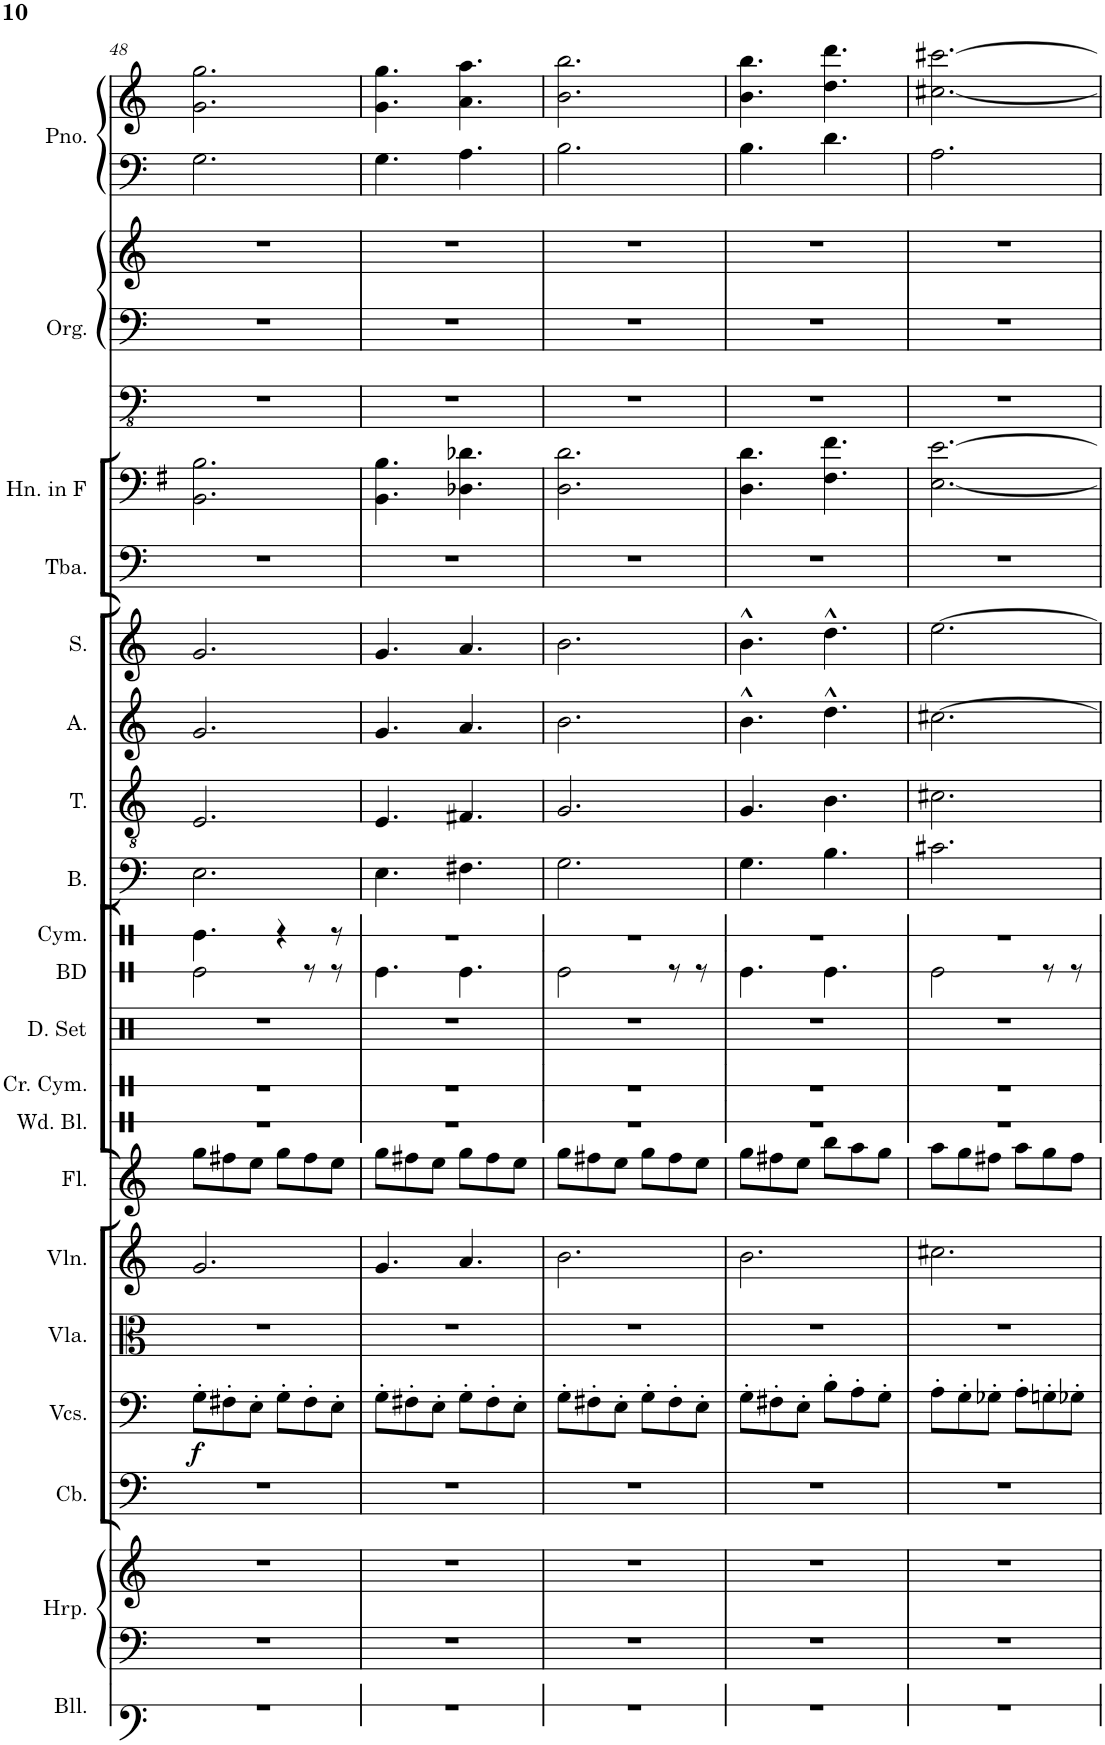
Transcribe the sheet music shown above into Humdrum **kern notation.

**kern	**kern	**kern	**kern	**kern	**dynam	**kern	**kern	**kern	**kern	**kern	**kern	**kern	**kern	**kern	**kern	**kern	**kern	**kern	**kern	**kern	**kern	**kern
*part18	*part17	*part17	*part16	*part15	*part15	*part14	*part13	*part12	*part11	*part10	*part9	*part8	*part7	*part6	*part5	*part4	*part3	*part2	*part2	*part2	*part1	*part1
*staff22	*staff21	*staff20	*staff19	*staff18	*staff18	*staff17	*staff16	*staff15	*staff14	*staff13	*staff12	*staff11	*staff10	*staff9	*staff8	*staff7	*staff6	*staff5	*staff4	*staff3	*staff2	*staff1
*I"Bells	*I"Harp	*	*I"Contrabass	*I"Violoncellos	*	*I"Viola	*I"Violin	*I"Flute	*I"Crash Cymbal	*I"Drumset	*I"Cymbal	*I"Bass	*I"Tenor	*I"Alto	*I"Soprano	*I"Tuba	*I"Horn in F	*I"Pipe Organ	*	*	*I"Piano	*
*I'Bll.	*I'Hrp.	*	*I'Cb.	*I'Vcs.	*	*I'Vla.	*I'Vln.	*I'Fl.	*I'Cr. Cym.	*I'D. Set	*I'Cym.	*I'B.	*I'T.	*I'A.	*I'S.	*I'Tba.	*I'Hn. in F	*I'Org.	*	*	*I'Pno.	*
!!LO:PB:g=z
*clefF4	*clefF4	*clefG2	*clefF4	*clefF4	*	*clefC3	*clefG2	*clefG2	*clefX	*clefX	*clefX	*clefF4	*clefGv2	*clefG2	*clefG2	*clefF4	*clefF4	*clefFv4	*clefF4	*clefG2	*clefF4	*clefG2
*	*	*	*Trd7c12	*	*	*	*	*	*	*	*	*	*	*	*	*	*Trd4c7	*	*	*	*	*
*k[]	*k[]	*k[]	*k[]	*k[]	*	*k[]	*k[]	*k[]	*k[]	*k[]	*k[]	*k[]	*k[]	*k[]	*k[]	*k[]	*k[f#]	*k[]	*k[]	*k[]	*k[]	*k[]
*M6/8	*M6/8	*M6/8	*M6/8	*M6/8	*	*M6/8	*M6/8	*M6/8	*M6/8	*M6/8	*M6/8	*M6/8	*M6/8	*M6/8	*M6/8	*M6/8	*M6/8	*M6/8	*M6/8	*M6/8	*M6/8	*M6/8
=48	=48	=48	=48	=48	=48	=48	=48	=48	=48	=48	=48	=48	=48	=48	=48	=48	=48	=48	=48	=48	=48	=48
!	!	!	!	!	!LO:DY:b	!	!	!	!	!	!	!	!	!	!	!	!	!	!	!	!	!
2.r	2.r	2.r	2.r	8G'\L	f	2.r	2.g/	8gg\L	2.r	2.r	4.Re\	2.E\	2.E/	2.g/	2.g/	2.r	2.BB\ 2.B\	2.r	2.r	2.r	2.G\	2.g\ 2.gg\
.	.	.	.	8F#X'\	.	.	.	8ff#X\	.	.	.	.	.	.	.	.	.	.	.	.	.	.
.	.	.	.	8E'\J	.	.	.	8ee\J	.	.	.	.	.	.	.	.	.	.	.	.	.	.
.	.	.	.	8G'\L	.	.	.	8gg\L	.	.	4r	.	.	.	.	.	.	.	.	.	.	.
.	.	.	.	8F#'\	.	.	.	8ff#\	.	.	.	.	.	.	.	.	.	.	.	.	.	.
.	.	.	.	8E'\J	.	.	.	8ee\J	.	.	8r	.	.	.	.	.	.	.	.	.	.	.
=49	=49	=49	=49	=49	=49	=49	=49	=49	=49	=49	=49	=49	=49	=49	=49	=49	=49	=49	=49	=49	=49	=49
2.r	2.r	2.r	2.r	8G'\L	.	2.r	4.g/	8gg\L	2.r	2.r	2.r	4.E\	4.E/	4.g/	4.g/	2.r	4.BB\ 4.B\	2.r	2.r	2.r	4.G\	4.g\ 4.gg\
.	.	.	.	8F#X'\	.	.	.	8ff#X\	.	.	.	.	.	.	.	.	.	.	.	.	.	.
.	.	.	.	8E'\J	.	.	.	8ee\J	.	.	.	.	.	.	.	.	.	.	.	.	.	.
.	.	.	.	8G'\L	.	.	4.a/	8gg\L	.	.	.	4.F#X\	4.F#X/	4.a/	4.a/	.	4.D-X\ 4.d-X\	.	.	.	4.A\	4.a\ 4.aa\
.	.	.	.	8F#'\	.	.	.	8ff#\	.	.	.	.	.	.	.	.	.	.	.	.	.	.
.	.	.	.	8E'\J	.	.	.	8ee\J	.	.	.	.	.	.	.	.	.	.	.	.	.	.
=50	=50	=50	=50	=50	=50	=50	=50	=50	=50	=50	=50	=50	=50	=50	=50	=50	=50	=50	=50	=50	=50	=50
2.r	2.r	2.r	2.r	8G'\L	.	2.r	2.b\	8gg\L	2.r	2.r	2.r	2.G\	2.G/	2.b\	2.b\	2.r	2.D\ 2.d\	2.r	2.r	2.r	2.B\	2.b\ 2.bb\
.	.	.	.	8F#X'\	.	.	.	8ff#X\	.	.	.	.	.	.	.	.	.	.	.	.	.	.
.	.	.	.	8E'\J	.	.	.	8ee\J	.	.	.	.	.	.	.	.	.	.	.	.	.	.
.	.	.	.	8G'\L	.	.	.	8gg\L	.	.	.	.	.	.	.	.	.	.	.	.	.	.
.	.	.	.	8F#'\	.	.	.	8ff#\	.	.	.	.	.	.	.	.	.	.	.	.	.	.
.	.	.	.	8E'\J	.	.	.	8ee\J	.	.	.	.	.	.	.	.	.	.	.	.	.	.
=51	=51	=51	=51	=51	=51	=51	=51	=51	=51	=51	=51	=51	=51	=51	=51	=51	=51	=51	=51	=51	=51	=51
2.r	2.r	2.r	2.r	8G'\L	.	2.r	2.b\	8gg\L	2.r	2.r	2.r	4.G\	4.G/	4.b^^\	4.b^^\	2.r	4.D\ 4.d\	2.r	2.r	2.r	4.B\	4.b\ 4.bb\
.	.	.	.	8F#X'\	.	.	.	8ff#X\	.	.	.	.	.	.	.	.	.	.	.	.	.	.
.	.	.	.	8E'\J	.	.	.	8ee\J	.	.	.	.	.	.	.	.	.	.	.	.	.	.
.	.	.	.	8B'\L	.	.	.	8bb\L	.	.	.	4.B\	4.B\	4.dd^^\	4.dd^^\	.	4.F#\ 4.f#\	.	.	.	4.d\	4.dd\ 4.ddd\
.	.	.	.	8A'\	.	.	.	8aa\	.	.	.	.	.	.	.	.	.	.	.	.	.	.
.	.	.	.	8G'\J	.	.	.	8gg\J	.	.	.	.	.	.	.	.	.	.	.	.	.	.
=52	=52	=52	=52	=52	=52	=52	=52	=52	=52	=52	=52	=52	=52	=52	=52	=52	=52	=52	=52	=52	=52	=52
2.r	2.r	2.r	2.r	8A'\L	.	2.r	2.cc#X\	8aa\L	2.r	2.r	2.r	2.c#X\	2.c#X\	[2.cc#X\	[2.ee\	2.r	[2.E\ [2.e\	2.r	2.r	2.r	2.A\	[2.cc#X\ [2.ccc#X\
.	.	.	.	8G'\	.	.	.	8gg\	.	.	.	.	.	.	.	.	.	.	.	.	.	.
.	.	.	.	8G-X'\J	.	.	.	8ff#X\J	.	.	.	.	.	.	.	.	.	.	.	.	.	.
.	.	.	.	8A'\L	.	.	.	8aa\L	.	.	.	.	.	.	.	.	.	.	.	.	.	.
.	.	.	.	8Gn'\	.	.	.	8gg\	.	.	.	.	.	.	.	.	.	.	.	.	.	.
.	.	.	.	8G-X'\J	.	.	.	8ff#\J	.	.	.	.	.	.	.	.	.	.	.	.	.	.
=	=	=	=	=	=	=	=	=	=	=	=	=	=	=	=	=	=	=	=	=	=	=
*-	*-	*-	*-	*-	*-	*-	*-	*-	*-	*-	*-	*-	*-	*-	*-	*-	*-	*-	*-	*-	*-	*-
